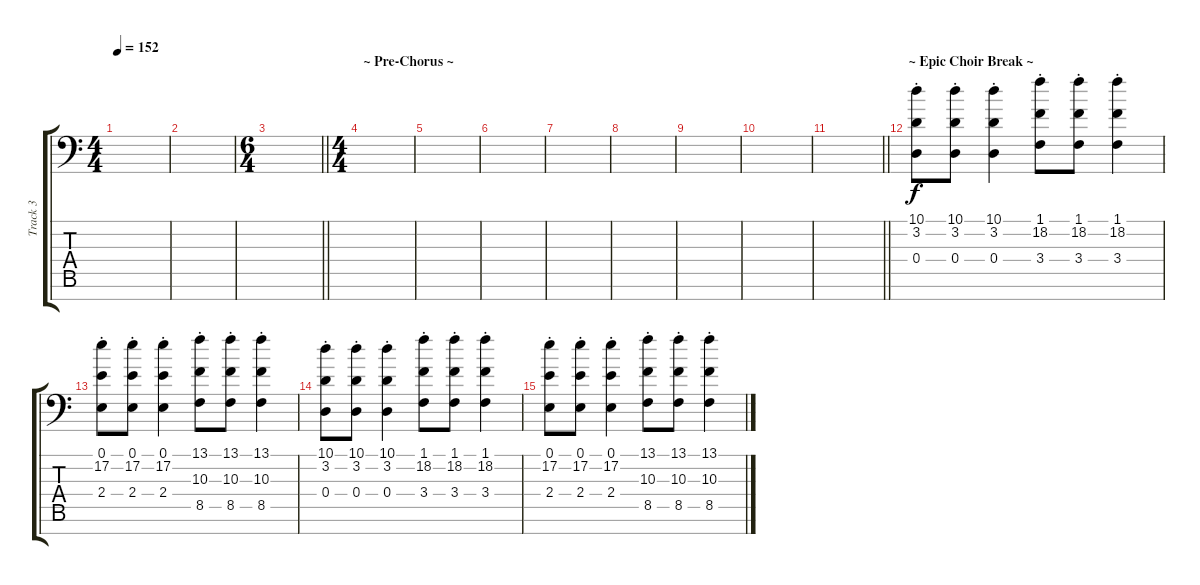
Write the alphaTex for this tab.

\track ("Track 3" "Track 3") {instrument brasssection}
\staff {score tabs}
\tuning (E4 B3 G3 D3 A2 E2 A1) {hide}
\ts (4 4)
\tempo 152
\clef f4
\ks c
|
|
\ts (6 4)
\barLineRight lightlight
|
\ts (4 4)
\section ("" "~ Pre-Chorus ~")
|
|
|
|
|
|
|
\barLineRight lightlight
|
\section ("" "~ Epic Choir Break ~")
(10.1{st} 3.2{st} 0.4{st}).8 (10.1{st} 3.2{st} 0.4{st}).8 (10.1{st} 3.2{st} 0.4{st}).4 (1.1{st} 18.2{st} 3.4{st}).8 (1.1{st} 18.2{st} 3.4{st}).8 (1.1{st} 18.2{st} 3.4{st}).4 |
(0.1{st} 17.2{st} 2.4{st}).8 (0.1{st} 17.2{st} 2.4{st}).8 (0.1{st} 17.2{st} 2.4{st}).4 (13.1{st} 10.3{st} 8.5{st}).8 (13.1{st} 10.3{st} 8.5{st}).8 (13.1{st} 10.3{st} 8.5{st}).4 |
(10.1{st} 3.2{st} 0.4{st}).8 (10.1{st} 3.2{st} 0.4{st}).8 (10.1{st} 3.2{st} 0.4{st}).4 (1.1{st} 18.2{st} 3.4{st}).8 (1.1{st} 18.2{st} 3.4{st}).8 (1.1{st} 18.2{st} 3.4{st}).4 |
(0.1{st} 17.2{st} 2.4{st}).8 (0.1{st} 17.2{st} 2.4{st}).8 (0.1{st} 17.2{st} 2.4{st}).4 (13.1{st} 10.3{st} 8.5{st}).8 (13.1{st} 10.3{st} 8.5{st}).8 (13.1{st} 10.3{st} 8.5{st}).4
